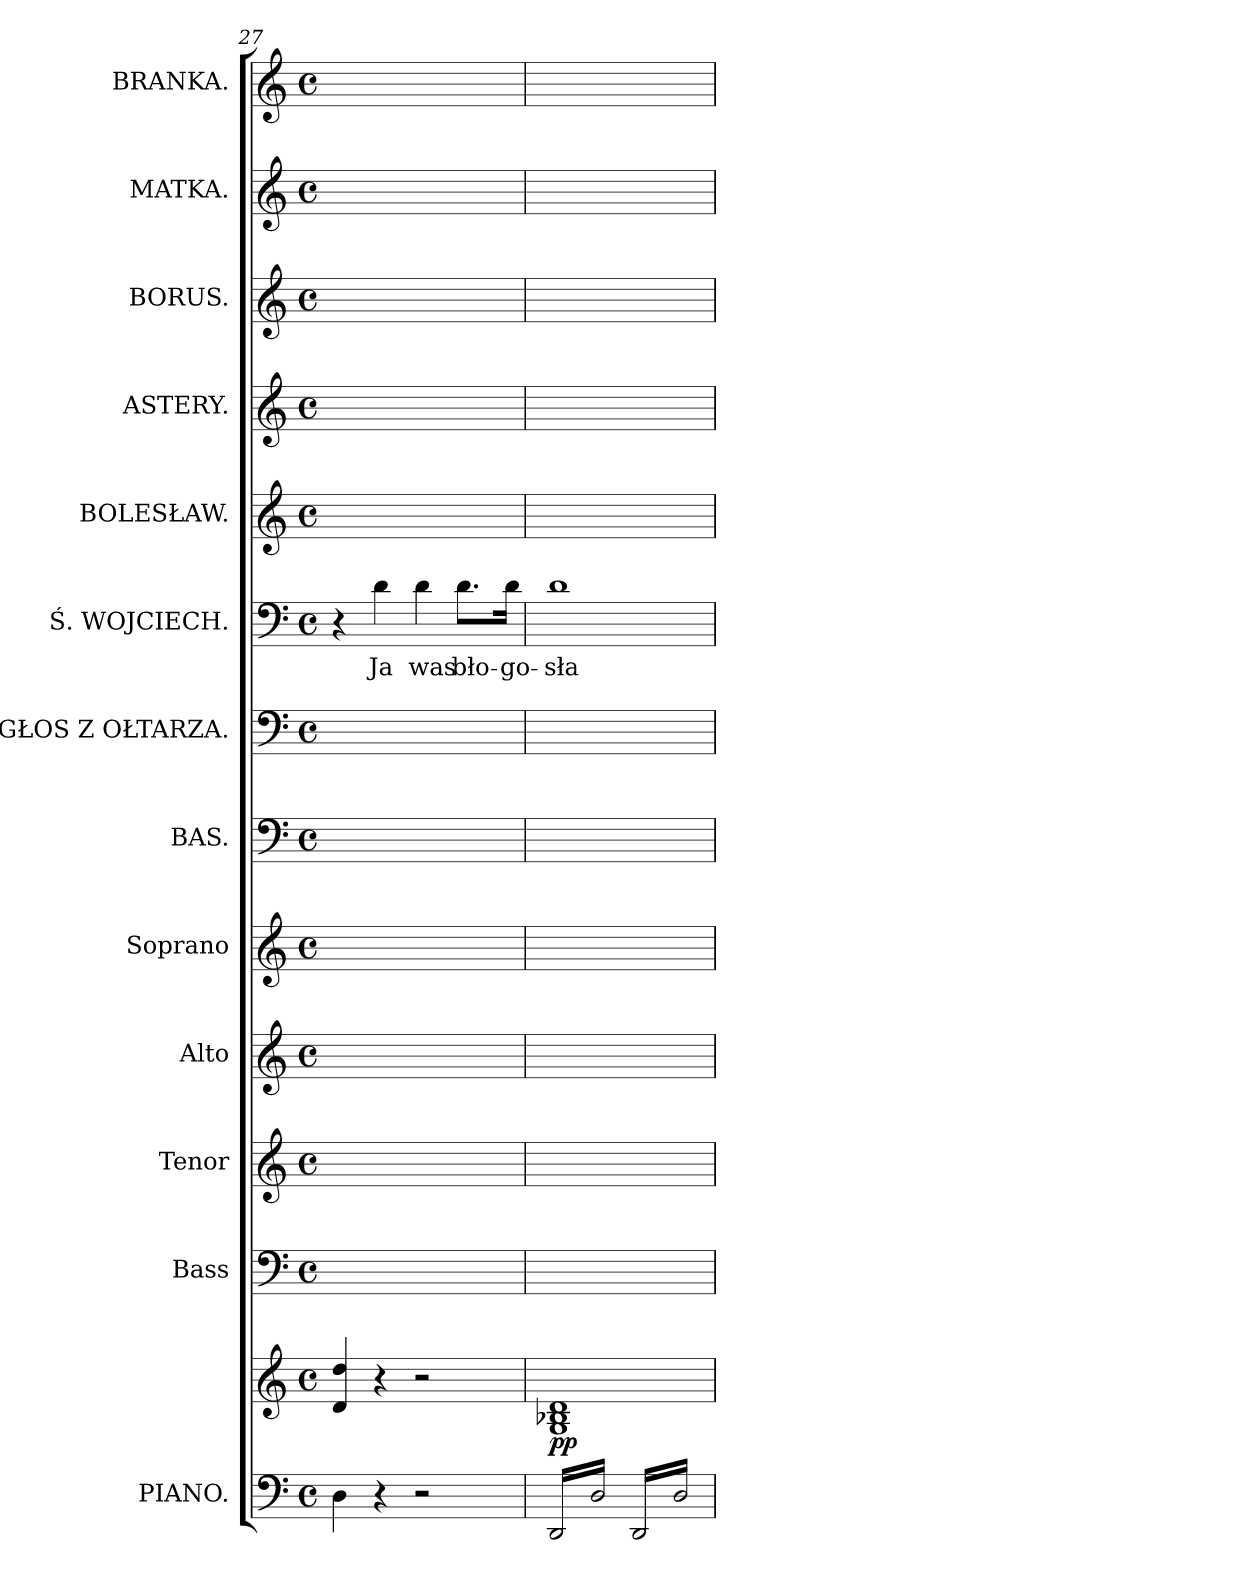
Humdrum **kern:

**kern	**kern	**dynam	**kern	**kern	**kern	**kern	**kern	**kern	**kern	**text	**kern	**kern	**kern	**kern	**kern
*part13	*part13	*part13	*part12	*part11	*part10	*part9	*part8	*part7	*part6	*part6	*part5	*part4	*part3	*part2	*part1
*staff14	*staff13	*staff13/14	*staff12	*staff11	*staff10	*staff9	*staff8	*staff7	*staff6	*staff6	*staff5	*staff4	*staff3	*staff2	*staff1
*I"PIANO.	*	*	*I"Bass	*I"Tenor	*I"Alto	*I"Soprano	*I"BAS.	*I"GŁOS Z OŁTARZA.	*I"Ś. WOJCIECH.	*	*I"BOLESŁAW.	*I"ASTERY.	*I"BORUS.	*I"MATKA.	*I"BRANKA.
*I'Pno	*	*	*I'B	*I'T	*I'A	*I'S	*I'Bas.	*I'Gł	*I'Ś. W.	*	*I'Bol	*I'As	*I'Bo	*I'M	*I'Br
*clefF4	*clefG2	*	*clefF4	*clefG2	*clefG2	*clefG2	*clefF4	*clefF4	*clefF4	*	*clefG2	*clefG2	*clefG2	*clefG2	*clefG2
*	*	*	*	*ITrd8c12	*	*	*	*	*	*	*ITrd8c12	*	*ITrd8c12	*	*
*k[]	*k[]	*	*k[]	*k[]	*k[]	*k[]	*k[]	*k[]	*k[]	*	*k[]	*k[]	*k[]	*k[]	*k[]
*M4/4	*M4/4	*	*M4/4	*M4/4	*M4/4	*M4/4	*M4/4	*M4/4	*M4/4	*	*M4/4	*M4/4	*M4/4	*M4/4	*M4/4
*met(c)	*met(c)	*	*met(c)	*met(c)	*met(c)	*met(c)	*met(c)	*met(c)	*met(c)	*	*met(c)	*met(c)	*met(c)	*met(c)	*met(c)
=27	=27	=27	=27	=27	=27	=27	=27	=27	=27	=27	=27	=27	=27	=27	=27
4D\	4d/ 4dd/	.	1ryy	1ryy	1ryy	1ryy	1ryy	1ryy	4r	.	1ryy	1ryy	1ryy	1ryy	1ryy
4r	4r	.	.	.	.	.	.	.	4d\	Ja	.	.	.	.	.
2r	2r	.	.	.	.	.	.	.	4d\	was	.	.	.	.	.
.	.	.	.	.	.	.	.	.	8.d\L	bło-	.	.	.	.	.
.	.	.	.	.	.	.	.	.	16d\Jk	-go-	.	.	.	.	.
=28	=28	=28	=28	=28	=28	=28	=28	=28	=28	=28	=28	=28	=28	=28	=28
*tremolo	*	*	*	*	*	*	*	*	*	*	*	*	*	*	*
16DD/LL	1G 1B-X 1d	pp	1ryy	1ryy	1ryy	1ryy	1ryy	1ryy	1d	-sła-	1ryy	1ryy	1ryy	1ryy	1ryy
16D/	.	.	.	.	.	.	.	.	.	.	.	.	.	.	.
16DD/	.	.	.	.	.	.	.	.	.	.	.	.	.	.	.
16D/	.	.	.	.	.	.	.	.	.	.	.	.	.	.	.
16DD/	.	.	.	.	.	.	.	.	.	.	.	.	.	.	.
16D/	.	.	.	.	.	.	.	.	.	.	.	.	.	.	.
16DD/	.	.	.	.	.	.	.	.	.	.	.	.	.	.	.
16D/JJ	.	.	.	.	.	.	.	.	.	.	.	.	.	.	.
16DD/LL	.	.	.	.	.	.	.	.	.	.	.	.	.	.	.
16D/	.	.	.	.	.	.	.	.	.	.	.	.	.	.	.
16DD/	.	.	.	.	.	.	.	.	.	.	.	.	.	.	.
16D/	.	.	.	.	.	.	.	.	.	.	.	.	.	.	.
16DD/	.	.	.	.	.	.	.	.	.	.	.	.	.	.	.
16D/	.	.	.	.	.	.	.	.	.	.	.	.	.	.	.
16DD/	.	.	.	.	.	.	.	.	.	.	.	.	.	.	.
16D/JJ	.	.	.	.	.	.	.	.	.	.	.	.	.	.	.
*Xtremolo	*	*	*	*	*	*	*	*	*	*	*	*	*	*	*
.	.	.	.	.	.	.	.	.	.	.	.	.	.	.	.
.	.	.	.	.	.	.	.	.	.	.	.	.	.	.	.
.	.	.	.	.	.	.	.	.	.	.	.	.	.	.	.
.	.	.	.	.	.	.	.	.	.	.	.	.	.	.	.
=	=	=	=	=	=	=	=	=	=	=	=	=	=	=	=
*-	*-	*-	*-	*-	*-	*-	*-	*-	*-	*-	*-	*-	*-	*-	*-
